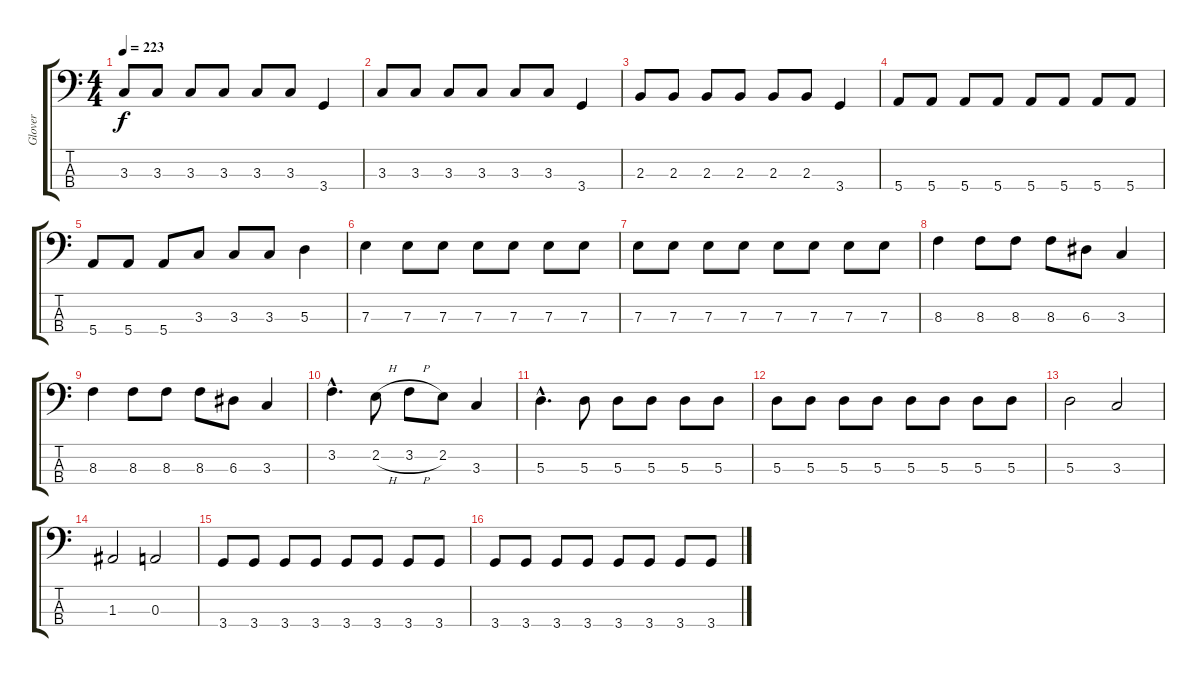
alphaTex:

\track ("Glover" "Glover") {instrument electricbasspick}
\staff {score tabs}
\tuning (G2 D2 A1 E1) {hide}
\ts (4 4)
\tempo 223
\clef f4
\ks c
3.3.8{dy f} 3.3.8 3.3.8 3.3.8 3.3.8 3.3.8 3.4.4 |
3.3.8 3.3.8 3.3.8 3.3.8 3.3.8 3.3.8 3.4.4 |
2.3.8 2.3.8 2.3.8 2.3.8 2.3.8 2.3.8 3.4.4 |
5.4.8 5.4.8 5.4.8 5.4.8 5.4.8 5.4.8 5.4.8 5.4.8 |
5.4.8 5.4.8 5.4.8 3.3.8 3.3.8 3.3.8 5.3.4 |
7.3.4 7.3.8 7.3.8 7.3.8 7.3.8 7.3.8 7.3.8 |
7.3.8 7.3.8 7.3.8 7.3.8 7.3.8 7.3.8 7.3.8 7.3.8 |
8.3.4 8.3.8 8.3.8 8.3.8 6.3.8 3.3.4 |
8.3.4 8.3.8 8.3.8 8.3.8 6.3.8 3.3.4 |
3.2{hac}.4{d} 2.2{h}.8 3.2{h}.8 2.2.8 3.3.4 |
5.3{hac}.4{d} 5.3.8 5.3.8 5.3.8 5.3.8 5.3.8 |
5.3.8 5.3.8 5.3.8 5.3.8 5.3.8 5.3.8 5.3.8 5.3.8 |
5.3.2 3.3.2 |
1.3.2 0.3.2 |
3.4.8 3.4.8 3.4.8 3.4.8 3.4.8 3.4.8 3.4.8 3.4.8 |
3.4.8 3.4.8 3.4.8 3.4.8 3.4.8 3.4.8 3.4.8 3.4.8
